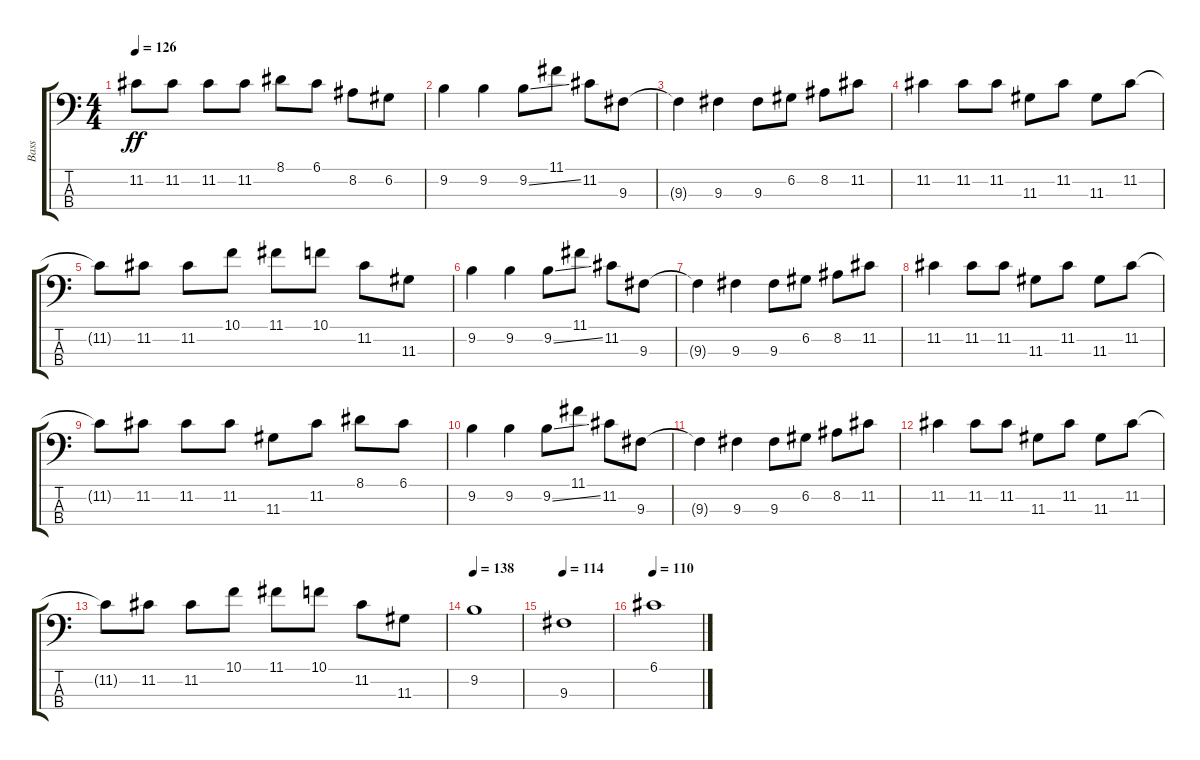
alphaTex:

\track ("Bass" "Bass") {instrument electricbasspick}
\staff {score tabs}
\tuning (G2 D2 A1 E1) {hide}
\ts (4 4)
\tempo 126
\clef f4
\ks c
11.2{t}.8{dy ff} 11.2.8 11.2.8 11.2.8 8.1.8 6.1.8 8.2.8 6.2.8 |
9.2.4 9.2.4 9.2{ss}.8 11.1.8 11.2.8 9.3.8 |
9.3{t}.4 9.3.4 9.3.8 6.2.8 8.2.8 11.2.8 |
11.2.4 11.2.8 11.2.8 11.3.8 11.2.8 11.3.8 11.2.8 |
11.2{t}.8 11.2.8 11.2.8 10.1.8 11.1.8 10.1.8 11.2.8 11.3.8 |
9.2.4 9.2.4 9.2{ss}.8 11.1.8 11.2.8 9.3.8 |
9.3{t}.4 9.3.4 9.3.8 6.2.8 8.2.8 11.2.8 |
11.2.4 11.2.8 11.2.8 11.3.8 11.2.8 11.3.8 11.2.8 |
11.2{t}.8 11.2.8 11.2.8 11.2.8 11.3.8 11.2.8 8.1.8 6.1.8 |
9.2.4 9.2.4 9.2{ss}.8 11.1.8 11.2.8 9.3.8 |
9.3{t}.4 9.3.4 9.3.8 6.2.8 8.2.8 11.2.8 |
11.2.4 11.2.8 11.2.8 11.3.8 11.2.8 11.3.8 11.2.8 |
11.2{t}.8 11.2.8 11.2.8 10.1.8 11.1.8 10.1.8 11.2.8 11.3.8 |
\tempo 138
9.2.1 |
\tempo 114
9.3.1 |
\tempo 110
6.1.1
